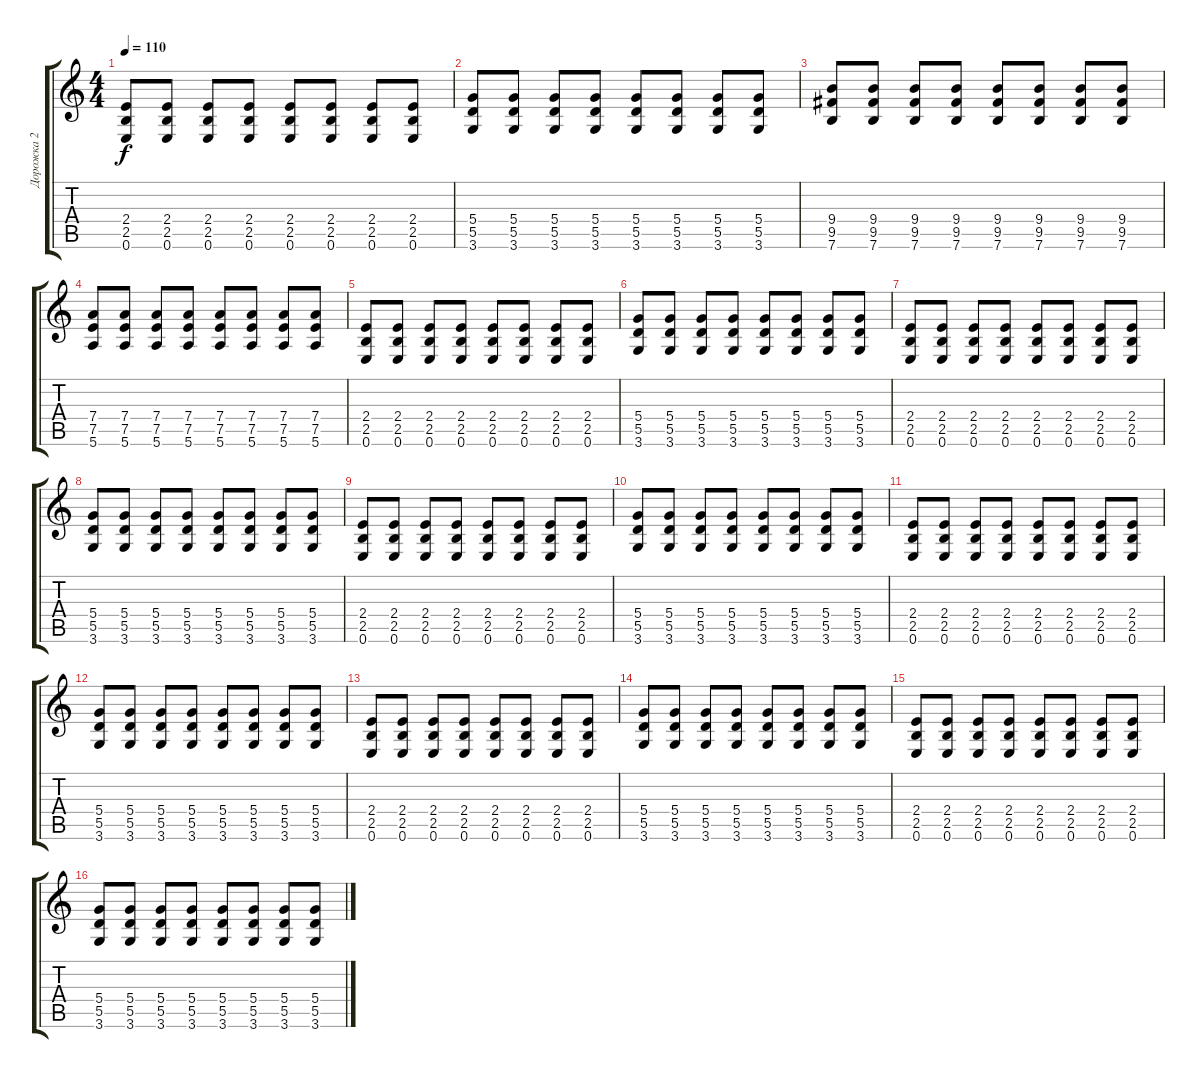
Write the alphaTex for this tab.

\track ("Дорожка 2" "Дорожка 2") {instrument distortionguitar}
\staff {score tabs}
\tuning (E4 B3 G3 D3 A2 E2) {hide}
\ts (4 4)
\tempo 110
\clef g2
\ks c
(2.4 2.5 0.6).8{dy f} (2.4 2.5 0.6).8 (2.4 2.5 0.6).8 (2.4 2.5 0.6).8 (2.4 2.5 0.6).8 (2.4 2.5 0.6).8 (2.4 2.5 0.6).8 (2.4 2.5 0.6).8 |
(5.4 5.5 3.6).8 (5.4 5.5 3.6).8 (5.4 5.5 3.6).8 (5.4 5.5 3.6).8 (5.4 5.5 3.6).8 (5.4 5.5 3.6).8 (5.4 5.5 3.6).8 (5.4 5.5 3.6).8 |
(9.4 9.5 7.6).8 (9.4 9.5 7.6).8 (9.4 9.5 7.6).8 (9.4 9.5 7.6).8 (9.4 9.5 7.6).8 (9.4 9.5 7.6).8 (9.4 9.5 7.6).8 (9.4 9.5 7.6).8 |
(7.4 7.5 5.6).8 (7.4 7.5 5.6).8 (7.4 7.5 5.6).8 (7.4 7.5 5.6).8 (7.4 7.5 5.6).8 (7.4 7.5 5.6).8 (7.4 7.5 5.6).8 (7.4 7.5 5.6).8 |
(2.4 2.5 0.6).8{instrument electricguitarclean} (2.4 2.5 0.6).8 (2.4 2.5 0.6).8 (2.4 2.5 0.6).8 (2.4 2.5 0.6).8 (2.4 2.5 0.6).8 (2.4 2.5 0.6).8 (2.4 2.5 0.6).8 |
(5.4 5.5 3.6).8 (5.4 5.5 3.6).8 (5.4 5.5 3.6).8 (5.4 5.5 3.6).8 (5.4 5.5 3.6).8 (5.4 5.5 3.6).8 (5.4 5.5 3.6).8 (5.4 5.5 3.6).8 |
(2.4 2.5 0.6).8 (2.4 2.5 0.6).8 (2.4 2.5 0.6).8 (2.4 2.5 0.6).8 (2.4 2.5 0.6).8 (2.4 2.5 0.6).8 (2.4 2.5 0.6).8 (2.4 2.5 0.6).8 |
(5.4 5.5 3.6).8 (5.4 5.5 3.6).8 (5.4 5.5 3.6).8 (5.4 5.5 3.6).8 (5.4 5.5 3.6).8 (5.4 5.5 3.6).8 (5.4 5.5 3.6).8 (5.4 5.5 3.6).8 |
(2.4 2.5 0.6).8 (2.4 2.5 0.6).8 (2.4 2.5 0.6).8 (2.4 2.5 0.6).8 (2.4 2.5 0.6).8 (2.4 2.5 0.6).8 (2.4 2.5 0.6).8 (2.4 2.5 0.6).8 |
(5.4 5.5 3.6).8 (5.4 5.5 3.6).8 (5.4 5.5 3.6).8 (5.4 5.5 3.6).8 (5.4 5.5 3.6).8 (5.4 5.5 3.6).8 (5.4 5.5 3.6).8 (5.4 5.5 3.6).8 |
(2.4 2.5 0.6).8 (2.4 2.5 0.6).8 (2.4 2.5 0.6).8 (2.4 2.5 0.6).8 (2.4 2.5 0.6).8 (2.4 2.5 0.6).8 (2.4 2.5 0.6).8 (2.4 2.5 0.6).8 |
(5.4 5.5 3.6).8 (5.4 5.5 3.6).8 (5.4 5.5 3.6).8 (5.4 5.5 3.6).8 (5.4 5.5 3.6).8 (5.4 5.5 3.6).8 (5.4 5.5 3.6).8 (5.4 5.5 3.6).8 |
(2.4 2.5 0.6).8{instrument distortionguitar} (2.4 2.5 0.6).8 (2.4 2.5 0.6).8 (2.4 2.5 0.6).8 (2.4 2.5 0.6).8 (2.4 2.5 0.6).8 (2.4 2.5 0.6).8 (2.4 2.5 0.6).8 |
(5.4 5.5 3.6).8 (5.4 5.5 3.6).8 (5.4 5.5 3.6).8 (5.4 5.5 3.6).8 (5.4 5.5 3.6).8 (5.4 5.5 3.6).8 (5.4 5.5 3.6).8 (5.4 5.5 3.6).8 |
(2.4 2.5 0.6).8 (2.4 2.5 0.6).8 (2.4 2.5 0.6).8 (2.4 2.5 0.6).8 (2.4 2.5 0.6).8 (2.4 2.5 0.6).8 (2.4 2.5 0.6).8 (2.4 2.5 0.6).8 |
(5.4 5.5 3.6).8 (5.4 5.5 3.6).8 (5.4 5.5 3.6).8 (5.4 5.5 3.6).8 (5.4 5.5 3.6).8 (5.4 5.5 3.6).8 (5.4 5.5 3.6).8 (5.4 5.5 3.6).8
